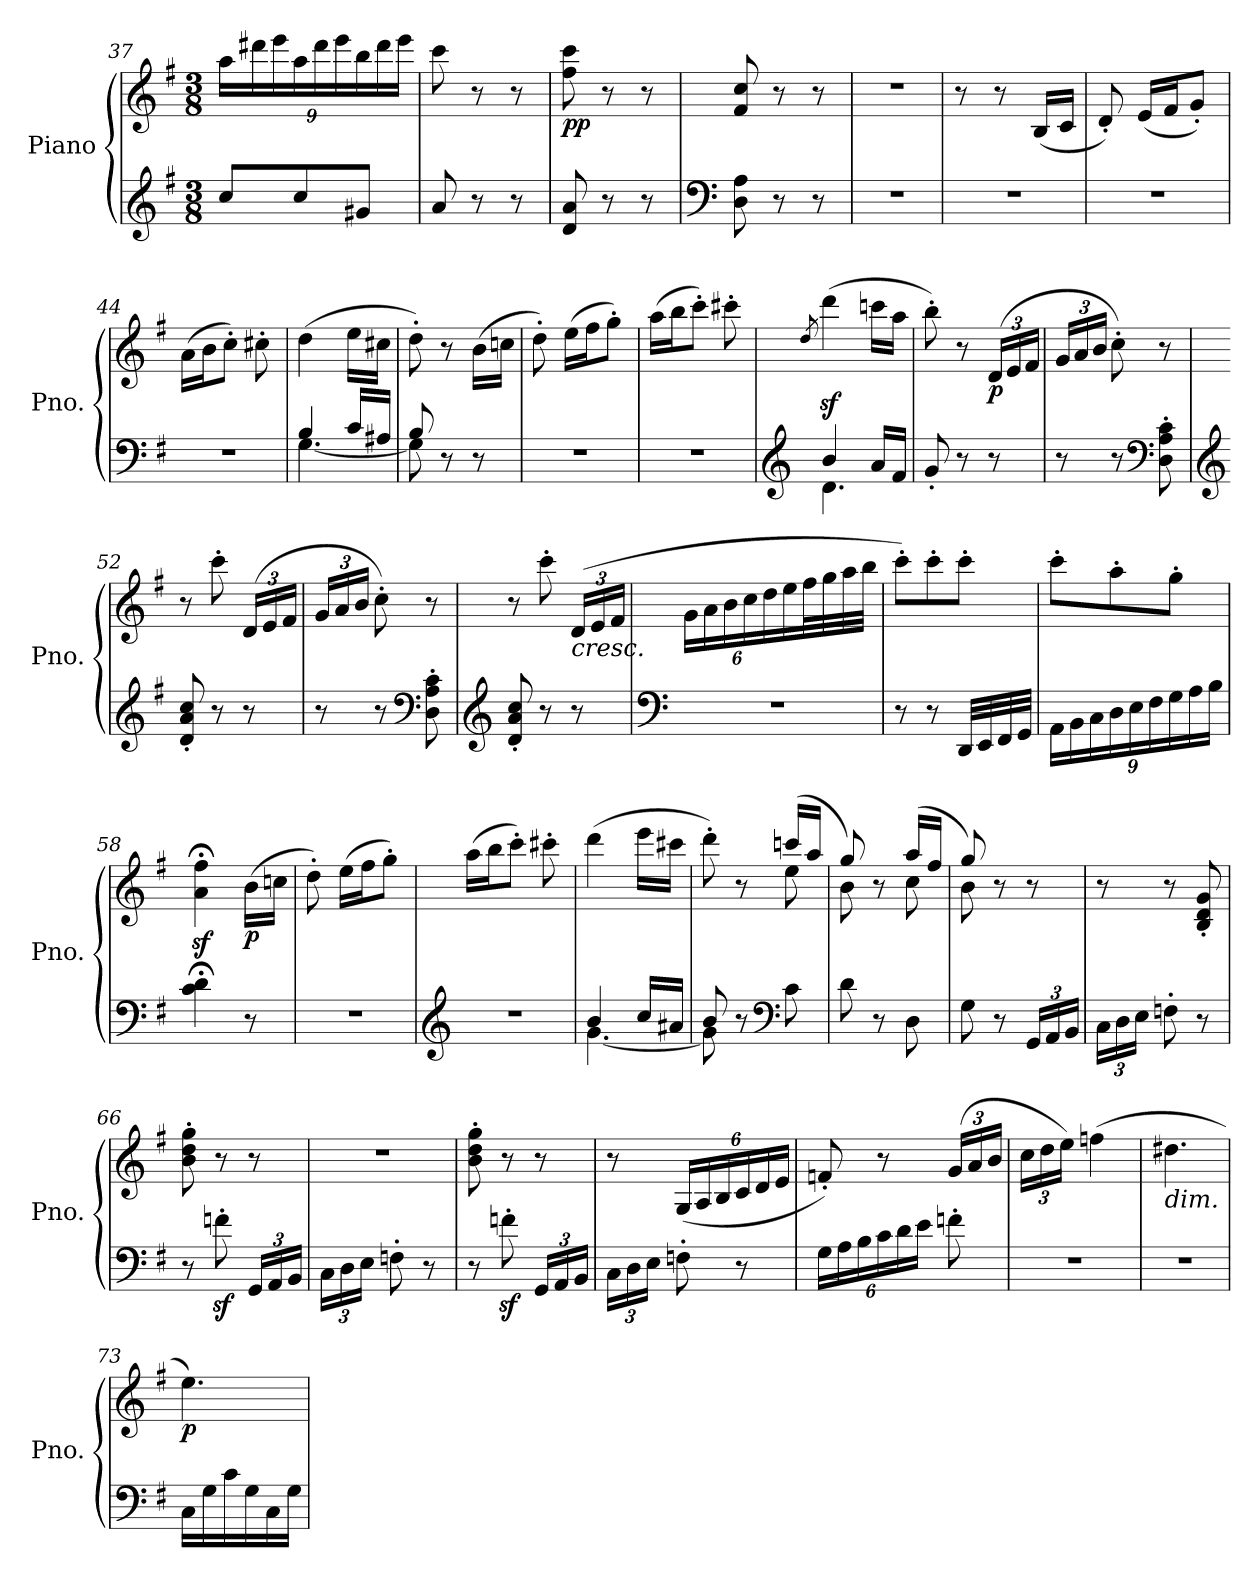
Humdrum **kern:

**kern	**kern	**dynam
*part1	*part1	*part1
*staff2	*staff1	*staff1/2
*I"Piano	*	*
*I'Pno.	*	*
*clefG2	*clefG2	*
*k[f#]	*k[f#]	*
*M3/8	*M3/8	*
*	*Xbrackettup	*
=37	=37	=37
8cc/L	24aa\LL	.
.	24ddd#X\	.
.	24eee\	.
8cc/	24aa\	.
.	24ddd#\	.
.	24eee\	.
8g#X/J	24bb\	.
.	24ddd#\	.
.	24eee\JJ	.
!!LO:LB:g=z
=38	=38	=38
8a/	8ccc\	.
8r	8r	.
8r	8r	.
=39	=39	=39
!	!	!LO:DY:b
8d/ 8a/	8ff#\ 8ccc\	pp
8r	8r	.
8r	8r	.
=40	=40	=40
*clefF4	*	*
8D\ 8A\	8f#/ 8cc/	.
8r	8r	.
8r	8r	.
=41	=41	=41
4.r	4.r	.
=42	=42	=42
4.r	8r	.
.	8r	.
.	(<16B/LL	.
.	16c/JJ	.
=43	=43	=43
4.r	8d'/)	.
.	(<16e/LL	.
.	16f#/J	.
.	8g'/J)	.
=44	=44	=44
4.r	(>16a\LL	.
.	16b\J	.
.	8cc'\J)	.
.	8cc#X'\	.
=45	=45	=45
*^	*	*
4B/	[4.G\	(>4dd\	.
16c/LL	.	16ee\LL	.
16A#X/JJ	.	16cc#X\JJ	.
=46	=46	=46	=46
8B/	8G\]	8dd'\)	.
8r	4ryy	8r	.
8r	.	(>16b\LL	.
.	.	16ccn\JJ	.
*v	*v	*	*
!!LO:LB:g=z
=47	=47	=47
4.r	8dd'\)	.
.	(>16ee\LL	.
.	16ff#\J	.
.	8gg'\J)	.
=48	=48	=48
4.r	(>16aa\LL	.
.	16bb\J	.
.	8ccc'\J)	.
.	8ccc#X'\	.
=49	=49	=49
*clefG2	*	*
.	8qdd/	.
*^	*	*
4b/	4.d\	(>4dddz<\	.
16a/LL	.	16cccn\LL	.
16f#/JJ	.	16aa\JJ	.
*v	*v	*	*
=50	=50	=50
8g'/	8bb'\)	.
8r	8r	.
!	!	!LO:DY:b
8r	(>24d/LL	p
.	24e/	.
.	24f#/JJ	.
=51	=51	=51
8r	24g/LL	.
.	24a/	.
.	24b/JJ	.
8r	8cc'\)	.
*clefF4	*	*
8D\' 8A\' 8c\'	8r	.
=52	=52	=52
*clefG2	*	*
8d/' 8a/' 8cc/'	8r	.
8r	8ccc'\	.
8r	(>24d/LL	.
.	24e/	.
.	24f#/JJ	.
=53	=53	=53
8r	24g/LL	.
.	24a/	.
.	24b/JJ	.
8r	8cc'\)	.
*clefF4	*	*
8D\' 8A\' 8c\'	8r	.
!!LO:LB:g=z
=54	=54	=54
*clefG2	*	*
8d/' 8a/' 8cc/'	8r	.
8r	8ccc'\	.
!	!LO:TX:b:i:t=cresc.	!
8r	(>24d/LL	.
.	24e/	.
.	24f#/JJ	.
=55	=55	=55
*clefF4	*	*
4.r	24g\LL	.
.	24a\	.
.	24b\	.
.	24cc\	.
.	24dd\	.
.	24ee\	.
.	32ff#\L	.
.	32gg\	.
.	32aa\	.
.	32bb\JJJ	.
=56	=56	=56
8r	8ccc'\L)	.
8r	8ccc'\	.
32DD/LLL	8ccc'\J	.
32EE/	.	.
32FF#/	.	.
32GG/JJJ	.	.
=57	=57	=57
*Xbrackettup	*	*
24AA\LL	8ccc'\L	.
24BB\	.	.
24C\	.	.
24D\	8aa'\	.
24E\	.	.
24F#\	.	.
24G\	8gg'\J	.
24A\	.	.
24B\JJ	.	.
=58	=58	=58
4c\;< 4d\;<	4a\z<;< 4ff#\z<;<	.
!	!	!LO:DY:b
8r	(>16b\LL	p
.	16ccn\JJ	.
=59	=59	=59
4.r	8dd'\)	.
.	(>16ee\LL	.
.	16ff#\J	.
.	8gg'\J)	.
!!LO:LB:g=z
=60	=60	=60
*clefG2	*	*
4.r	(>16aa\LL	.
.	16bb\J	.
.	8ccc'\J)	.
.	8ccc#X'\	.
=61	=61	=61
*^	*	*
4b/	[4.g\	(>4ddd\	.
16cc/LL	.	16eee\LL	.
16a#X/JJ	.	16ccc#X\JJ	.
=62	=62	=62	=62
*	*	*^	*
8b/	8g\]	8ddd'\)	4ryy	.
8r	4ryy	8r	.	.
*clefF4	*	*	*	*
8c\	.	(>16cccn/LL	8ee\	.
.	.	16aa/JJ	.	.
*v	*v	*	*	*
=63	=63	=63	=63
8d\	8gg/)	8b\	.
8r	8r	8ryy	.
8D\	(>16aa/LL	8cc\	.
.	16ff#/JJ	.	.
=64	=64	=64	=64
8G\	8gg/)	8b\	.
8r	8r	4ryy	.
24GG/LL	8r	.	.
24AA/	.	.	.
24BB/JJ	.	.	.
*	*v	*v	*
=65	=65	=65
24C\LL	8r	.
24D\	.	.
24E\JJ	.	.
8Fn'\	8r	.
8r	8B/' 8d/' 8g/'	.
=66	=66	=66
8r	8b\' 8dd\' 8gg\'	.
8fnz<'\	8r	.
24GG/LL	8r	.
24AA/	.	.
24BB/JJ	.	.
!!LO:LB:g=z
=67	=67	=67
24C\LL	4.r	.
24D\	.	.
24E\JJ	.	.
8Fn'\	.	.
8r	.	.
=68	=68	=68
8r	8b\' 8dd\' 8gg\'	.
8fnz<'\	8r	.
24GG/LL	8r	.
24AA/	.	.
24BB/JJ	.	.
=69	=69	=69
24C\LL	8r	.
24D\	.	.
24E\JJ	.	.
8Fn'\	(<24G/LL	.
.	24A/	.
.	24B/	.
8r	24c/	.
.	24d/	.
.	24e/JJ	.
=70	=70	=70
24G\LL	8fn'/)	.
24A\	.	.
24B\	.	.
24c\	8r	.
24d\	.	.
24e\JJ	.	.
8fn'\	(>24g/LL	.
.	24a/	.
.	24b/JJ	.
=71	=71	=71
4.r	24cc\LL	.
.	24dd\	.
.	24ee\JJ)	.
.	(>4ffn\	.
=72	=72	=72
!	!LO:TX:b:i:t=dim.	!
4.r	4.dd#X\	.
!!LO:PB:g=z
=73	=73	=73
!	!	!LO:DY:b
16C\LL	4.ee\)	p
16G\	.	.
16c\	.	.
16G\	.	.
16C\	.	.
16G\JJ	.	.
=	=	=
*-	*-	*-
